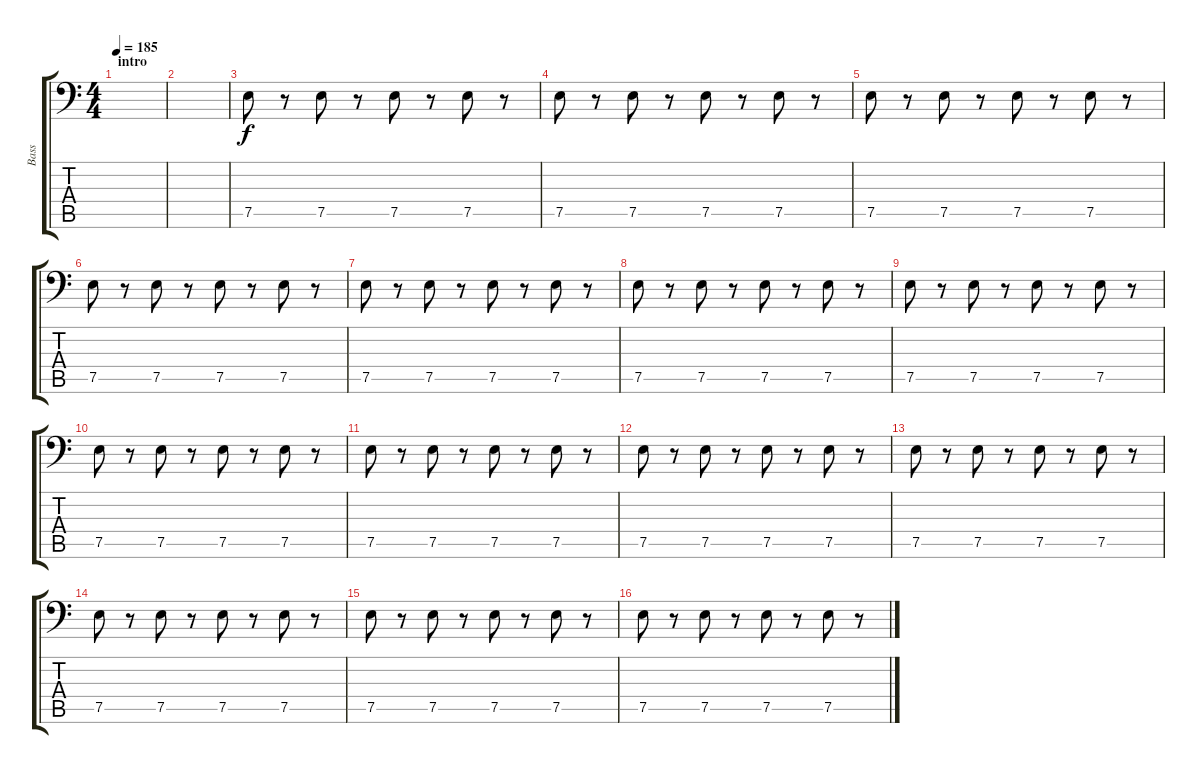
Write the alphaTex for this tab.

\track ("Bass" "Bass") {instrument electricbassfinger}
\staff {score tabs}
\tuning (E3 B2 G2 D2 A1 E1) {hide}
\ts (4 4)
\section ("" "intro")
\tempo 185
\clef f4
\ks c
|
|
7.5.8 r.8 7.5.8 r.8 7.5.8 r.8 7.5.8 r.8 |
7.5.8 r.8 7.5.8 r.8 7.5.8 r.8 7.5.8 r.8 |
7.5.8 r.8 7.5.8 r.8 7.5.8 r.8 7.5.8 r.8 |
7.5.8 r.8 7.5.8 r.8 7.5.8 r.8 7.5.8 r.8 |
7.5.8 r.8 7.5.8 r.8 7.5.8 r.8 7.5.8 r.8 |
7.5.8 r.8 7.5.8 r.8 7.5.8 r.8 7.5.8 r.8 |
7.5.8 r.8 7.5.8 r.8 7.5.8 r.8 7.5.8 r.8 |
7.5.8 r.8 7.5.8 r.8 7.5.8 r.8 7.5.8 r.8 |
7.5.8 r.8 7.5.8 r.8 7.5.8 r.8 7.5.8 r.8 |
7.5.8 r.8 7.5.8 r.8 7.5.8 r.8 7.5.8 r.8 |
7.5.8 r.8 7.5.8 r.8 7.5.8 r.8 7.5.8 r.8 |
7.5.8 r.8 7.5.8 r.8 7.5.8 r.8 7.5.8 r.8 |
7.5.8 r.8 7.5.8 r.8 7.5.8 r.8 7.5.8 r.8 |
7.5.8 r.8 7.5.8 r.8 7.5.8 r.8 7.5.8 r.8
